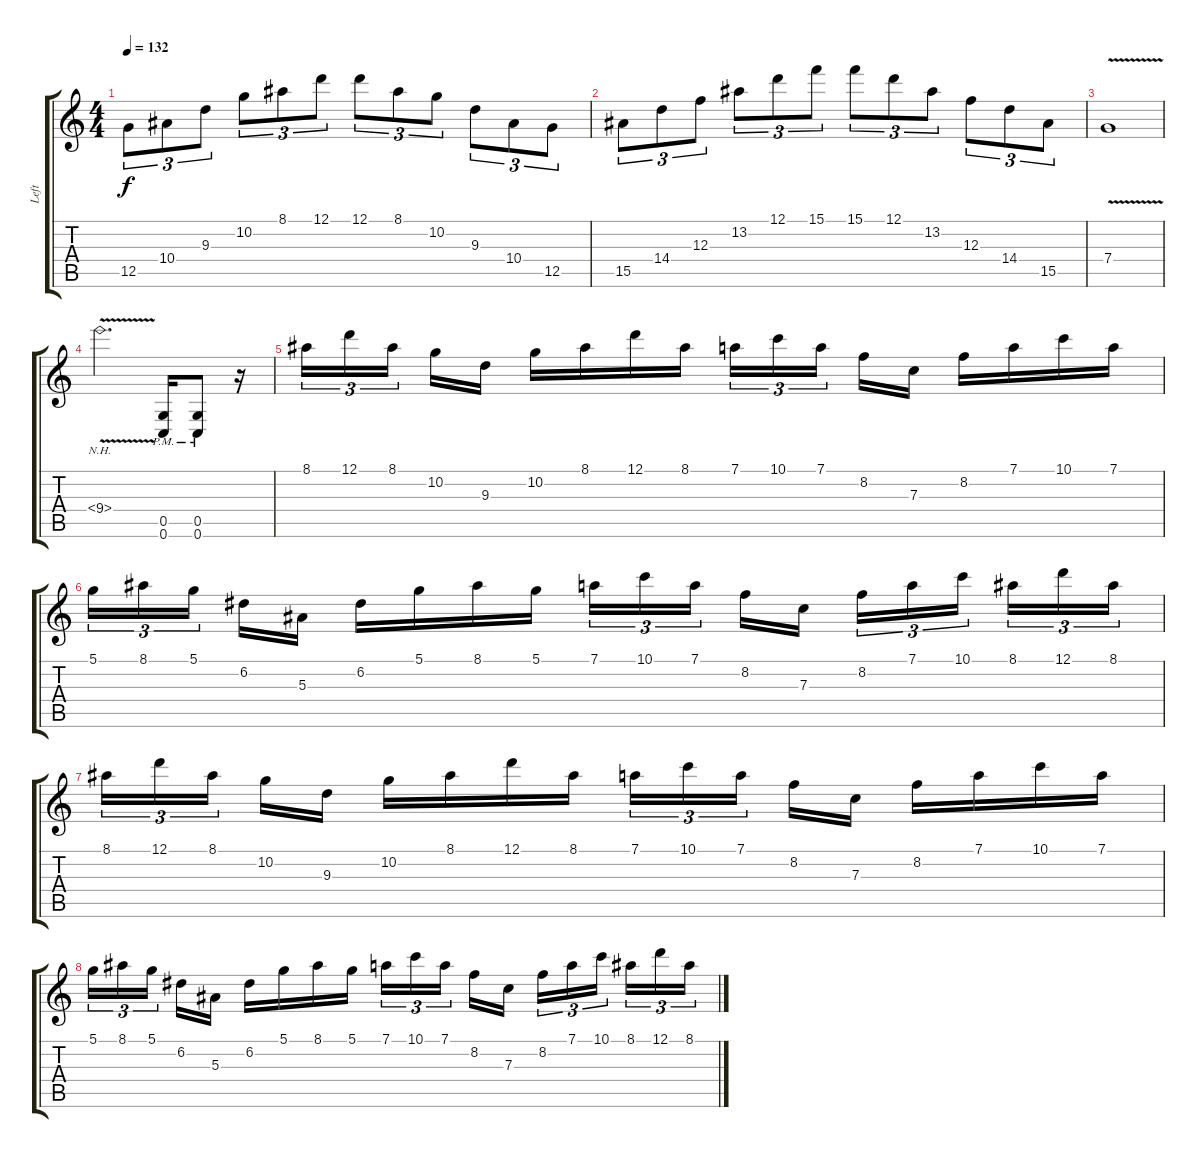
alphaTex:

\track ("Left" "Left") {instrument distortionguitar}
\staff {score tabs}
\tuning (D4 A3 F3 C3 G2 C2) {hide}
\ts (4 4)
\tempo 132
\clef g2
\ks c
12.5.8{tu (3 2) dy f} 10.4.8{tu (3 2)} 9.3.8{tu (3 2)} 10.2.8{tu (3 2)} 8.1.8{tu (3 2)} 12.1.8{tu (3 2)} 12.1.8{tu (3 2)} 8.1.8{tu (3 2)} 10.2.8{tu (3 2)} 9.3.8{tu (3 2)} 10.4.8{tu (3 2)} 12.5.8{tu (3 2)} |
15.5.8{tu (3 2)} 14.4.8{tu (3 2)} 12.3.8{tu (3 2)} 13.2.8{tu (3 2)} 12.1.8{tu (3 2)} 15.1.8{tu (3 2)} 15.1.8{tu (3 2)} 12.1.8{tu (3 2)} 13.2.8{tu (3 2)} 12.3.8{tu (3 2)} 14.4.8{tu (3 2)} 15.5.8{tu (3 2)} |
7.4{v}.1 |
9.4{nh v}.2{d} (0.5{pm} 0.6{pm}).16 (0.5{pm} 0.6{pm}).8 r.16 |
8.1.16{tu (3 2)} 12.1.16{tu (3 2)} 8.1.16{tu (3 2)} 10.2.16 9.3.16 10.2.16 8.1.16 12.1.16 8.1.16 7.1.16{tu (3 2)} 10.1.16{tu (3 2)} 7.1.16{tu (3 2)} 8.2.16 7.3.16 8.2.16 7.1.16 10.1.16 7.1.16 |
5.1.16{tu (3 2)} 8.1.16{tu (3 2)} 5.1.16{tu (3 2)} 6.2.16 5.3.16 6.2.16 5.1.16 8.1.16 5.1.16 7.1.16{tu (3 2)} 10.1.16{tu (3 2)} 7.1.16{tu (3 2)} 8.2.16 7.3.16 8.2.16{tu (3 2)} 7.1.16{tu (3 2)} 10.1.16{tu (3 2)} 8.1.16{tu (3 2)} 12.1.16{tu (3 2)} 8.1.16{tu (3 2)} |
8.1.16{tu (3 2)} 12.1.16{tu (3 2)} 8.1.16{tu (3 2)} 10.2.16 9.3.16 10.2.16 8.1.16 12.1.16 8.1.16 7.1.16{tu (3 2)} 10.1.16{tu (3 2)} 7.1.16{tu (3 2)} 8.2.16 7.3.16 8.2.16 7.1.16 10.1.16 7.1.16 |
5.1.16{tu (3 2)} 8.1.16{tu (3 2)} 5.1.16{tu (3 2)} 6.2.16 5.3.16 6.2.16 5.1.16 8.1.16 5.1.16 7.1.16{tu (3 2)} 10.1.16{tu (3 2)} 7.1.16{tu (3 2)} 8.2.16 7.3.16 8.2.16{tu (3 2)} 7.1.16{tu (3 2)} 10.1.16{tu (3 2)} 8.1.16{tu (3 2)} 12.1.16{tu (3 2)} 8.1.16{tu (3 2)}
